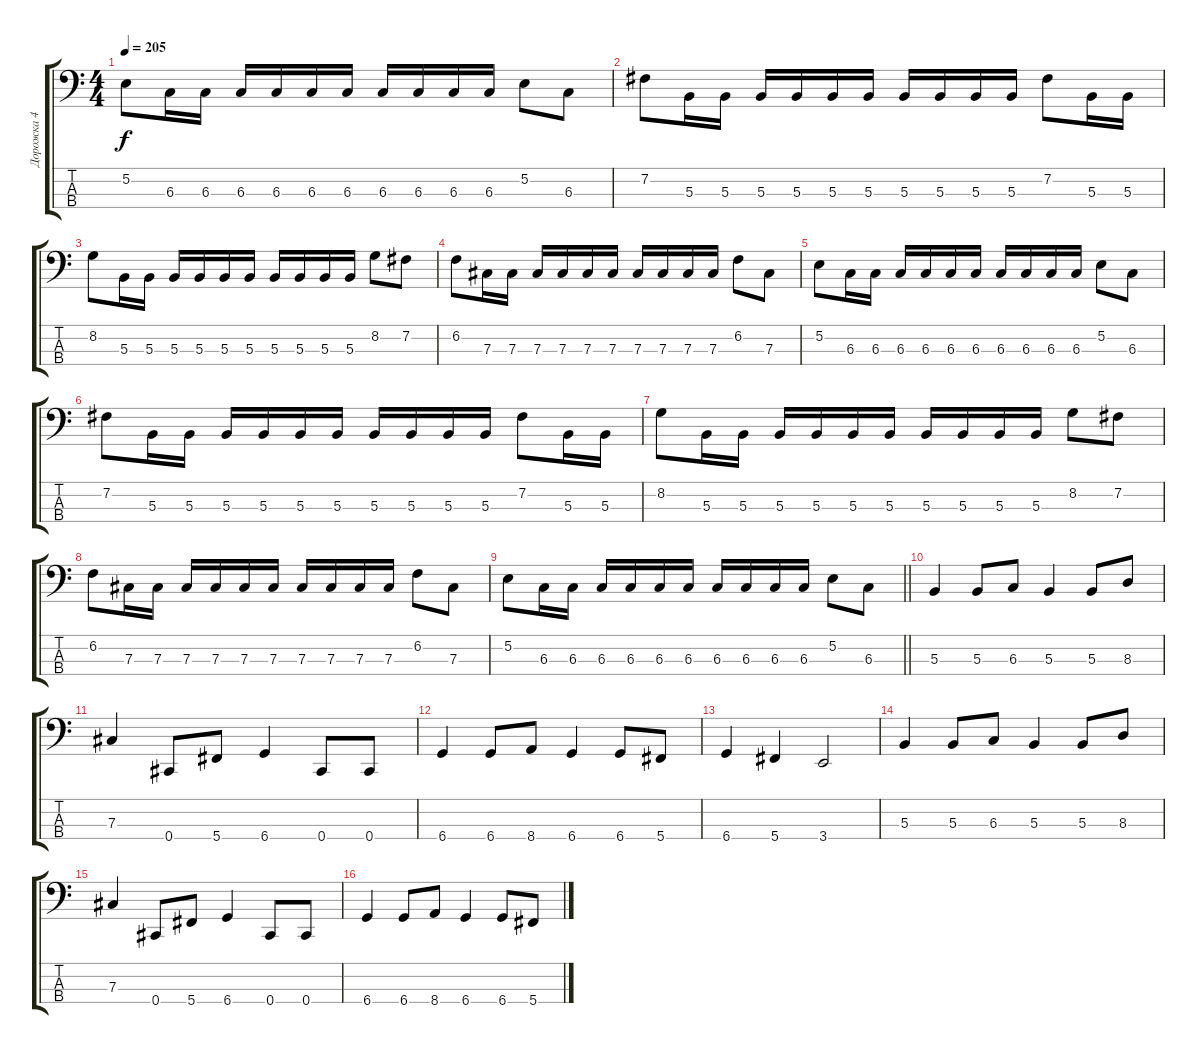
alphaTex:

\track ("Дорожка 4" "Дорожка 4") {instrument electricbasspick}
\staff {score tabs}
\tuning (E2 B1 Gb1 Db1) {hide}
\ts (4 4)
\tempo 205
\clef f4
\ks c
5.2.8{dy f} 6.3.16 6.3.16 6.3.16 6.3.16 6.3.16 6.3.16 6.3.16 6.3.16 6.3.16 6.3.16 5.2.8 6.3.8 |
7.2.8 5.3.16 5.3.16 5.3.16 5.3.16 5.3.16 5.3.16 5.3.16 5.3.16 5.3.16 5.3.16 7.2.8 5.3.16 5.3.16 |
8.2.8 5.3.16 5.3.16 5.3.16 5.3.16 5.3.16 5.3.16 5.3.16 5.3.16 5.3.16 5.3.16 8.2.8 7.2.8 |
6.2.8 7.3.16 7.3.16 7.3.16 7.3.16 7.3.16 7.3.16 7.3.16 7.3.16 7.3.16 7.3.16 6.2.8 7.3.8 |
5.2.8 6.3.16 6.3.16 6.3.16 6.3.16 6.3.16 6.3.16 6.3.16 6.3.16 6.3.16 6.3.16 5.2.8 6.3.8 |
7.2.8 5.3.16 5.3.16 5.3.16 5.3.16 5.3.16 5.3.16 5.3.16 5.3.16 5.3.16 5.3.16 7.2.8 5.3.16 5.3.16 |
8.2.8 5.3.16 5.3.16 5.3.16 5.3.16 5.3.16 5.3.16 5.3.16 5.3.16 5.3.16 5.3.16 8.2.8 7.2.8 |
6.2.8 7.3.16 7.3.16 7.3.16 7.3.16 7.3.16 7.3.16 7.3.16 7.3.16 7.3.16 7.3.16 6.2.8 7.3.8 |
\barLineRight lightlight
5.2.8 6.3.16 6.3.16 6.3.16 6.3.16 6.3.16 6.3.16 6.3.16 6.3.16 6.3.16 6.3.16 5.2.8 6.3.8 |
5.3.4 5.3.8 6.3.8 5.3.4 5.3.8 8.3.8 |
7.3.4 0.4.8 5.4.8 6.4.4 0.4.8 0.4.8 |
6.4.4 6.4.8 8.4.8 6.4.4 6.4.8 5.4.8 |
6.4.4 5.4.4 3.4.2 |
5.3.4 5.3.8 6.3.8 5.3.4 5.3.8 8.3.8 |
7.3.4 0.4.8 5.4.8 6.4.4 0.4.8 0.4.8 |
6.4.4 6.4.8 8.4.8 6.4.4 6.4.8 5.4.8
